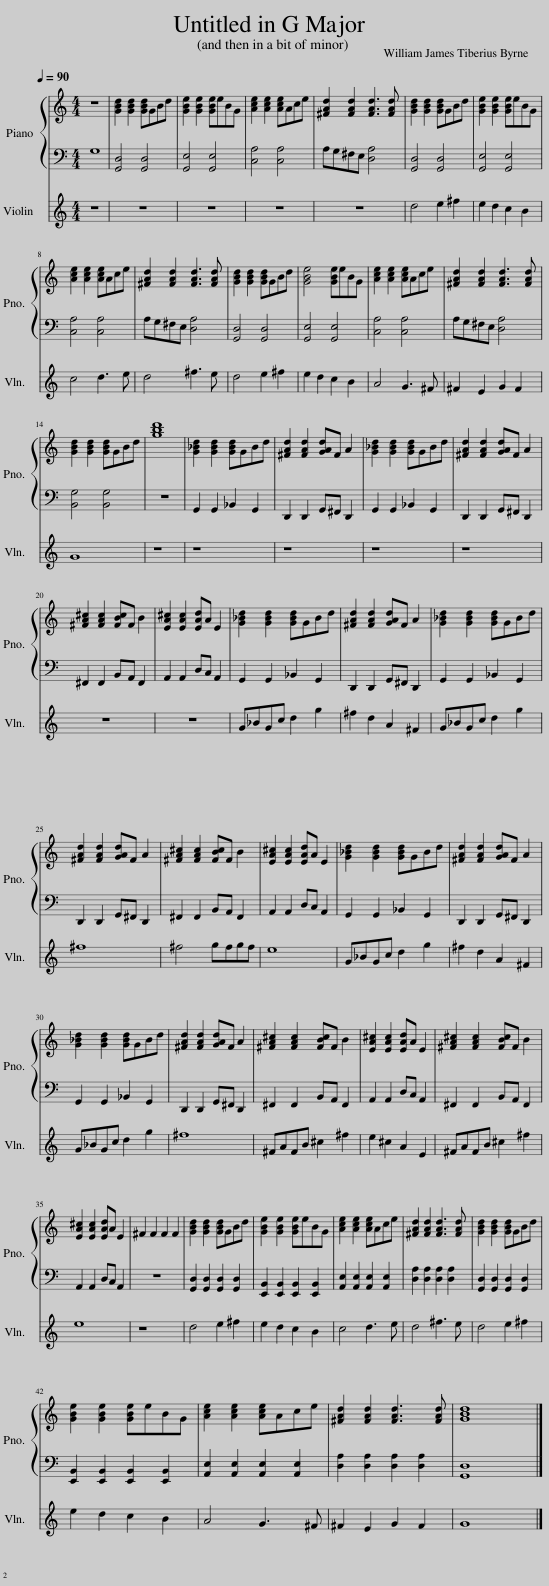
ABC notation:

X:1
%%score { 1 | 2 } 3
L:1/8
Q:1/4=90
M:4/4
I:linebreak $
K:C
V:1 treble
V:2 bass
V:3 treble
V:1
 z8 | [GBd]2 [GBd]2 [GBd]GBd | [GBe]2 [GBe]2 [GBe]eBG | [Ace]2 [Ace]2 [Ace]Ace | [^FAd]2 [FAd]2 [FAd]3 [FAd] | %5
 [GBd]2 [GBd]2 [GBd]GBd | [GBe]2 [GBe]2 [GBe]eBG |$ [Ace]2 [Ace]2 [Ace]Ace | [^FAd]2 [FAd]2 [FAd]3 [FAd] | [GBd]2 [GBd]2 [GBd]GBd | %10
 [GBe]4 [GBe]eBG | [Ace]2 [Ace]2 [Ace]Ace | [^FAd]2 [FAd]2 [FAd]3 [FAd] |$ [GBd]2 [GBd]2 [GBd]GBd | [gbd']8 | %15
 [G_Bd]2 [GBd]2 [GBd]GBd | [^FAd]2 [FAd]2 [GAd]F A2 | [G_Bd]2 [GBd]2 [GBd]GBd | [^FAd]2 [FAd]2 [GAd]F A2 |$ [^FA^c]2 [FAc]2 [FBc]F B2 | %20
 [EA^c]2 [EAc]2 [EAd]A E2 | [G_Bd]2 [GBd]2 [GBd]GBd | [^FAd]2 [FAd]2 [GAd]F A2 | [G_Bd]2 [GBd]2 [GBd]GBd |$ [^FAd]2 [FAd]2 [GAd]F A2 | %25
 [^FA^c]2 [FAc]2 [FBc]F B2 | [EA^c]2 [EAc]2 [EAd]A E2 | [G_Bd]2 [GBd]2 [GBd]GBd | [^FAd]2 [FAd]2 [GAd]F A2 |$ [G_Bd]2 [GBd]2 [GBd]GBd | %30
 [^FAd]2 [FAd]2 [GAd]F A2 | [^FA^c]2 [FAc]2 [FBc]F B2 | [EA^c]2 [EAc]2 [EAd]A E2 | [^FA^c]2 [FAc]2 [FBc]F B2 |$ [EA^c]2 [EAc]2 [EAd]A E2 | %35
 ^F2 F2 F2 F2 | [GBd]2 [GBd]2 [GBd]GBd | [GBe]2 [GBe]2 [GBe]eBG | [Ace]2 [Ace]2 [Ace]Ace | [^FAd]2 [FAd]2 [FAd]3 [FAd] | %40
 [GBd]2 [GBd]2 [GBd]GBd |$ [GBe]2 [GBe]2 [GBe]eBG | [Ace]2 [Ace]2 [Ace]Ace | [^FAd]2 [FAd]2 [FAd]3 [FAd] | [GBd]8 |] %45
V:2
 G,8 | [G,,D,]4 [G,,D,]4 | [G,,E,]4 [G,,E,]4 | [C,A,]4 [C,A,]4 | A,G,^F,E, [D,A,]4 | %5
 [G,,D,]4 [G,,D,]4 | [G,,E,]4 [G,,E,]4 |$ [C,A,]4 [C,A,]4 | A,G,^F,E, [D,A,]4 | [G,,D,]4 [G,,D,]4 | %10
 [G,,E,]4 [G,,E,]4 | [C,A,]4 [C,A,]4 | A,G,^F,E, [D,A,]4 |$ [B,,G,]4 [B,,G,]4 | z8 | %15
 G,,2 G,,2 _B,,2 G,,2 | D,,2 D,,2 G,,^F,, D,,2 | G,,2 G,,2 _B,,2 G,,2 | D,,2 D,,2 G,,^F,, D,,2 |$ ^F,,2 F,,2 B,,A,, F,,2 | %20
 A,,2 A,,2 D,C, A,,2 | G,,2 G,,2 _B,,2 G,,2 | D,,2 D,,2 G,,^F,, D,,2 | G,,2 G,,2 _B,,2 G,,2 |$ D,,2 D,,2 G,,^F,, D,,2 | %25
 ^F,,2 F,,2 B,,A,, F,,2 | A,,2 A,,2 D,C, A,,2 | G,,2 G,,2 _B,,2 G,,2 | D,,2 D,,2 G,,^F,, D,,2 |$ G,,2 G,,2 _B,,2 G,,2 | %30
 D,,2 D,,2 G,,^F,, D,,2 | ^F,,2 F,,2 B,,A,, F,,2 | A,,2 A,,2 D,C, A,,2 | ^F,,2 F,,2 B,,A,, F,,2 |$ A,,2 A,,2 D,C, A,,2 | %35
 z8 | [G,,D,]2 [G,,D,]2 [G,,D,]2 [G,,D,]2 | [E,,B,,]2 [E,,B,,]2 [E,,B,,]2 [E,,B,,]2 | [A,,E,]2 [A,,E,]2 [A,,E,]2 [A,,E,]2 | [D,A,]2 [D,A,]2 [D,A,]2 [D,A,]2 | %40
 [G,,D,]2 [G,,D,]2 [G,,D,]2 [G,,D,]2 |$ [E,,B,,]2 [E,,B,,]2 [E,,B,,]2 [E,,B,,]2 | [A,,E,]2 [A,,E,]2 [A,,E,]2 [A,,E,]2 | [D,A,]2 [D,A,]2 [D,A,]2 [D,A,]2 | [G,,D,]8 |] %45
V:3
 z8 | z8 | z8 | z8 | z8 | %5
 d4 e2 ^f2 | e2 d2 c2 B2 |$ c4 d3 e | d4 ^f3 e | d4 e2 ^f2 | %10
 e2 d2 c2 B2 | A4 G3 ^F | ^F2 E2 G2 F2 |$ G8 | z8 | %15
 z8 | z8 | z8 | z8 |$ z8 | %20
 z8 | G_BGc d2 g2 | ^f2 d2 A2 ^F2 | G_BGc d2 g2 |$ ^f8 | %25
 ^f4 gfgf | e8 | G_BGc d2 g2 | ^f2 d2 A2 ^F2 |$ G_BGc d2 g2 | %30
 ^f8 | ^FAFB ^c2 ^f2 | e2 ^c2 A2 E2 | ^FAFB ^c2 ^f2 |$ e8 | %35
 z8 | d4 e2 ^f2 | e2 d2 c2 B2 | c4 d3 e | d4 ^f3 e | %40
 d4 e2 ^f2 |$ e2 d2 c2 B2 | A4 G3 ^F | ^F2 E2 G2 F2 | G8 |] %45
